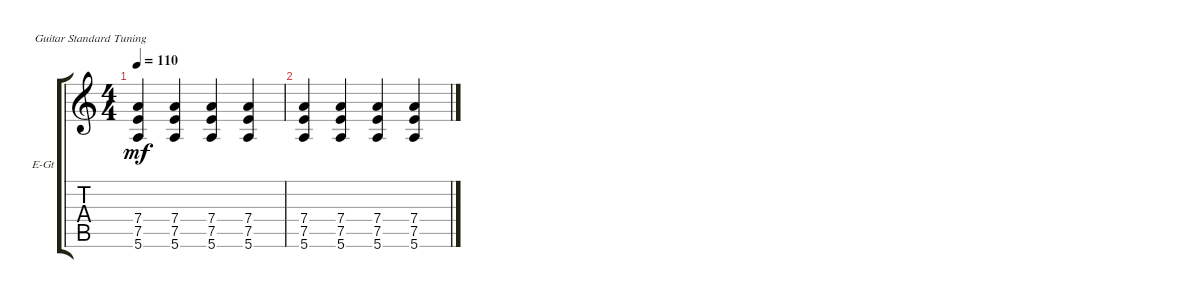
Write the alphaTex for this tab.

\defaultSystemsLayout 4
\bracketExtendMode groupsimilarinstruments
\firstSystemTrackNameOrientation horizontal
\otherSystemsTrackNameOrientation horizontal
\track ("Electric Guitar" "E-Gt") {instrument distortionguitar}
\staff {score tabs}
\tuning (E4 B3 G3 D3 A2 E2)
\ts (4 4)
\tempo 110
\clef g2
\ks c
(5.6 7.5 7.4).4{dy mf} (5.6 7.5 7.4).4 (5.6 7.5 7.4).4 (5.6 7.5 7.4).4 |
(5.6 7.5 7.4).4 (5.6 7.5 7.4).4 (5.6 7.5 7.4).4 (5.6 7.5 7.4).4
